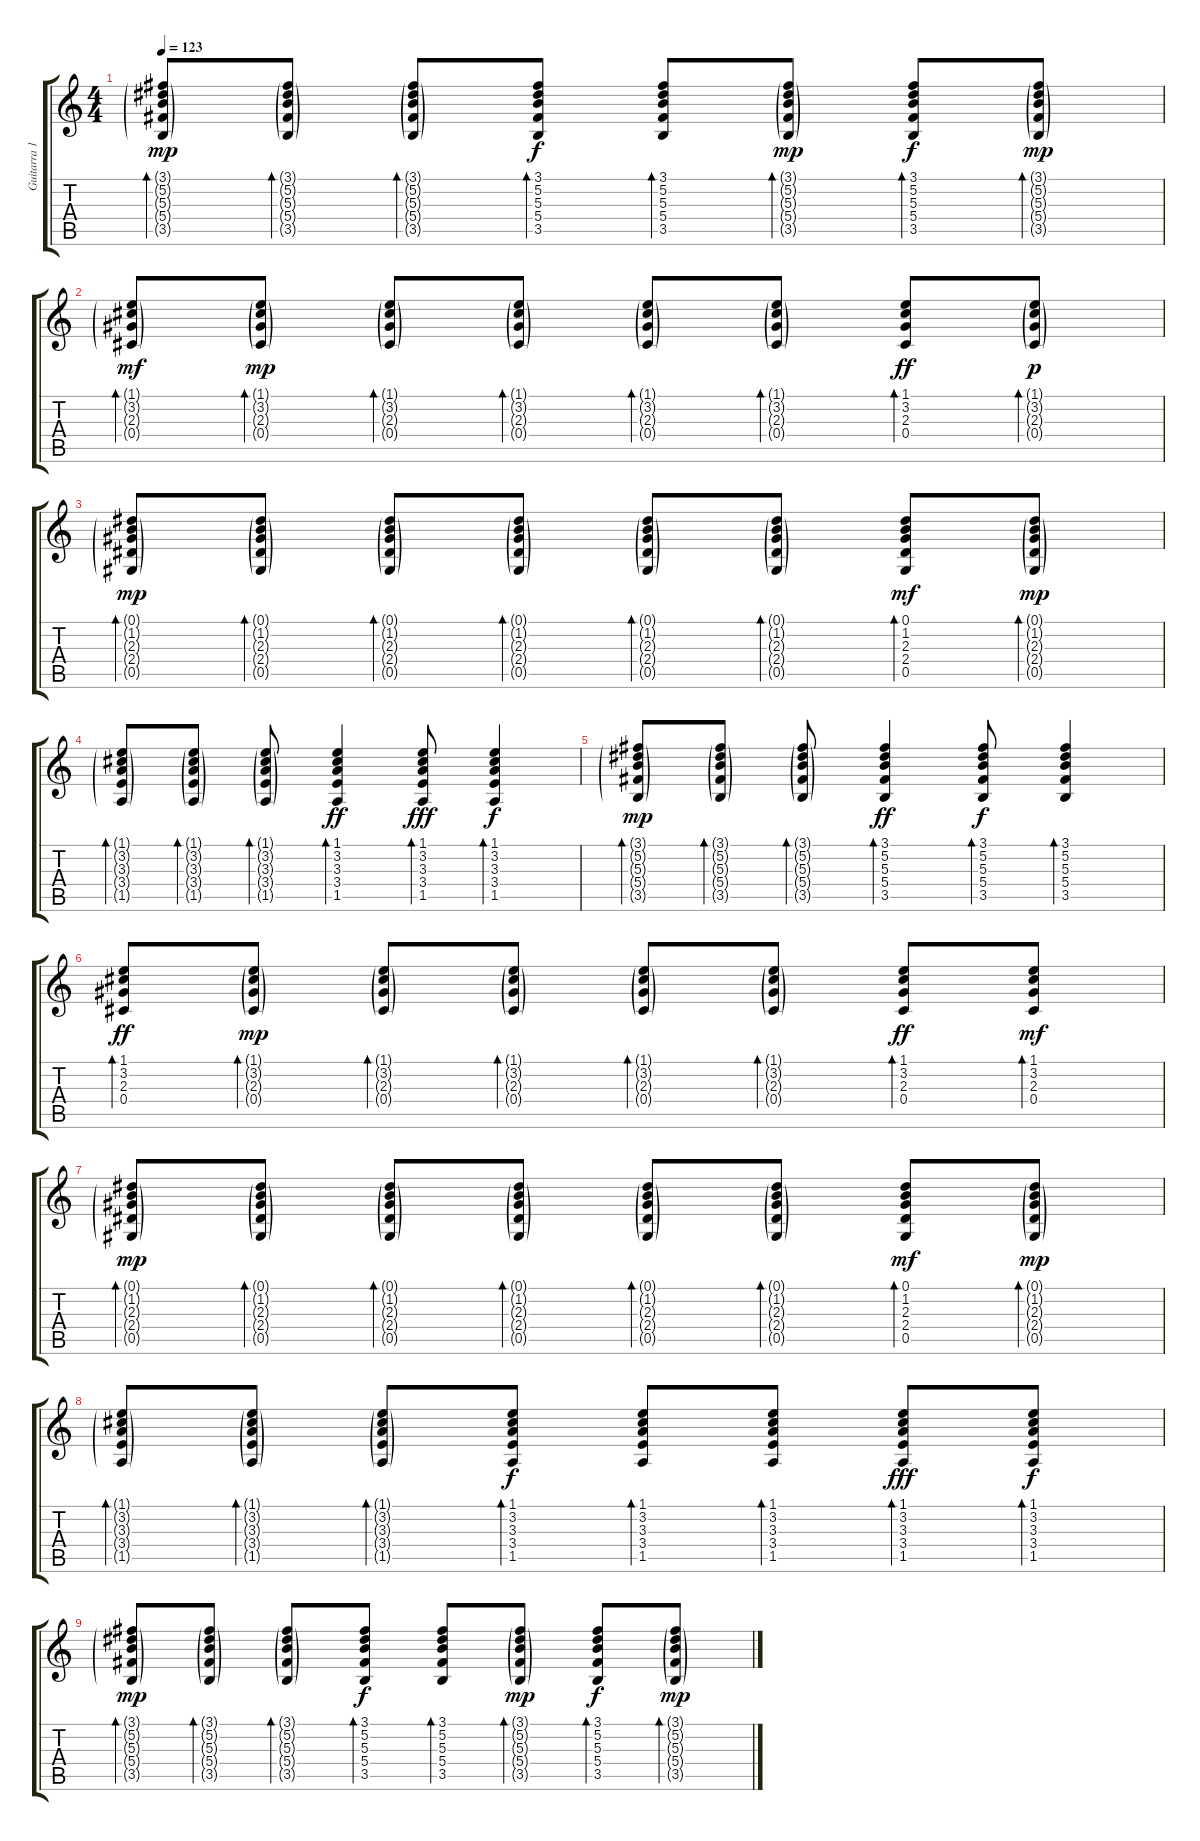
\track ("Guitarra 1" "Guitarra 1") {instrument electricguitarclean}
\staff {score tabs}
\tuning (Eb4 Bb3 Gb3 Db3 Ab2 Eb2) {hide}
\ts (4 4)
\tempo 123
\clef g2
\ks c
(3.1{g} 5.2{g} 5.3{g} 5.4{g} 3.5{g}).8{bd 60 dy mp} (3.1{g} 5.2{g} 5.3{g} 5.4{g} 3.5{g}).8{bd 60} (3.1{g} 5.2{g} 5.3{g} 5.4{g} 3.5{g}).8{bd 60} (3.1 5.2 5.3 5.4 3.5).8{bd 60 dy f} (3.1 5.2 5.3 5.4 3.5).8{bd 60} (3.1{g} 5.2{g} 5.3{g} 5.4{g} 3.5{g}).8{bd 60 dy mp} (3.1 5.2 5.3 5.4 3.5).8{bd 60 dy f} (3.1{g} 5.2{g} 5.3{g} 5.4{g} 3.5{g}).8{bd 60 dy mp} |
(1.1{g} 3.2{g} 2.3{g} 0.4{g}).8{bd 60 dy mf} (1.1{g} 3.2{g} 2.3{g} 0.4{g}).8{bd 60 dy mp} (1.1{g} 3.2{g} 2.3{g} 0.4{g}).8{bd 60} (1.1{g} 3.2{g} 2.3{g} 0.4{g}).8{bd 60} (1.1{g} 3.2{g} 2.3{g} 0.4{g}).8{bd 60} (1.1{g} 3.2{g} 2.3{g} 0.4{g}).8{bd 60} (1.1 3.2 2.3 0.4).8{bd 60 dy ff} (1.1{g} 3.2{g} 2.3{g} 0.4{g}).8{bd 60 dy p} |
(0.1{g} 1.2{g} 2.3{g} 2.4{g} 0.5{g}).8{bd 60 dy mp} (0.1{g} 1.2{g} 2.3{g} 2.4{g} 0.5{g}).8{bd 60} (0.1{g} 1.2{g} 2.3{g} 2.4{g} 0.5{g}).8{bd 60} (0.1{g} 1.2{g} 2.3{g} 2.4{g} 0.5{g}).8{bd 60} (0.1{g} 1.2{g} 2.3{g} 2.4{g} 0.5{g}).8{bd 60} (0.1{g} 1.2{g} 2.3{g} 2.4{g} 0.5{g}).8{bd 60} (0.1 1.2 2.3 2.4 0.5).8{bd 60 dy mf} (0.1{g} 1.2{g} 2.3{g} 2.4{g} 0.5{g}).8{bd 60 dy mp} |
(1.1{g} 3.2{g} 3.3{g} 3.4{g} 1.5{g}).8{bd 60} (1.1{g} 3.2{g} 3.3{g} 3.4{g} 1.5{g}).8{bd 60} (1.1{g} 3.2{g} 3.3{g} 3.4{g} 1.5{g}).8{bd 60} (1.1 3.2 3.3 3.4 1.5).4{bd 60 dy ff} (1.1 3.2 3.3 3.4 1.5).8{bd 60 dy fff} (1.1 3.2 3.3 3.4 1.5).4{bd 60 dy f} |
(3.1{g} 5.2{g} 5.3{g} 5.4{g} 3.5{g}).8{bd 60 dy mp} (3.1{g} 5.2{g} 5.3{g} 5.4{g} 3.5{g}).8{bd 60} (3.1{g} 5.2{g} 5.3{g} 5.4{g} 3.5{g}).8{bd 60} (3.1 5.2 5.3 5.4 3.5).4{bd 60 dy ff} (3.1 5.2 5.3 5.4 3.5).8{bd 60 dy f} (3.1 5.2 5.3 5.4 3.5).4{bd 60} |
(1.1 3.2 2.3 0.4).8{bd 60 dy ff} (1.1{g} 3.2{g} 2.3{g} 0.4{g}).8{bd 60 dy mp} (1.1{g} 3.2{g} 2.3{g} 0.4{g}).8{bd 60} (1.1{g} 3.2{g} 2.3{g} 0.4{g}).8{bd 60} (1.1{g} 3.2{g} 2.3{g} 0.4{g}).8{bd 60} (1.1{g} 3.2{g} 2.3{g} 0.4{g}).8{bd 60} (1.1 3.2 2.3 0.4).8{bd 60 dy ff} (1.1 3.2 2.3 0.4).8{bd 60 dy mf} |
(0.1{g} 1.2{g} 2.3{g} 2.4{g} 0.5{g}).8{bd 60 dy mp} (0.1{g} 1.2{g} 2.3{g} 2.4{g} 0.5{g}).8{bd 60} (0.1{g} 1.2{g} 2.3{g} 2.4{g} 0.5{g}).8{bd 60} (0.1{g} 1.2{g} 2.3{g} 2.4{g} 0.5{g}).8{bd 60} (0.1{g} 1.2{g} 2.3{g} 2.4{g} 0.5{g}).8{bd 60} (0.1{g} 1.2{g} 2.3{g} 2.4{g} 0.5{g}).8{bd 60} (0.1 1.2 2.3 2.4 0.5).8{bd 60 dy mf} (0.1{g} 1.2{g} 2.3{g} 2.4{g} 0.5{g}).8{bd 60 dy mp} |
(1.1{g} 3.2{g} 3.3{g} 3.4{g} 1.5{g}).8{bd 60} (1.1{g} 3.2{g} 3.3{g} 3.4{g} 1.5{g}).8{bd 60} (1.1{g} 3.2{g} 3.3{g} 3.4{g} 1.5{g}).8{bd 60} (1.1 3.2 3.3 3.4 1.5).8{bd 60 dy f} (1.1 3.2 3.3 3.4 1.5).8{bd 60} (1.1 3.2 3.3 3.4 1.5).8{bd 60} (1.1 3.2 3.3 3.4 1.5).8{bd 60 dy fff} (1.1 3.2 3.3 3.4 1.5).8{bd 60 dy f} |
(3.1{g} 5.2{g} 5.3{g} 5.4{g} 3.5{g}).8{bd 60 dy mp} (3.1{g} 5.2{g} 5.3{g} 5.4{g} 3.5{g}).8{bd 60} (3.1{g} 5.2{g} 5.3{g} 5.4{g} 3.5{g}).8{bd 60} (3.1 5.2 5.3 5.4 3.5).8{bd 60 dy f} (3.1 5.2 5.3 5.4 3.5).8{bd 60} (3.1{g} 5.2{g} 5.3{g} 5.4{g} 3.5{g}).8{bd 60 dy mp} (3.1 5.2 5.3 5.4 3.5).8{bd 60 dy f} (3.1{g} 5.2{g} 5.3{g} 5.4{g} 3.5{g}).8{bd 60 dy mp}
